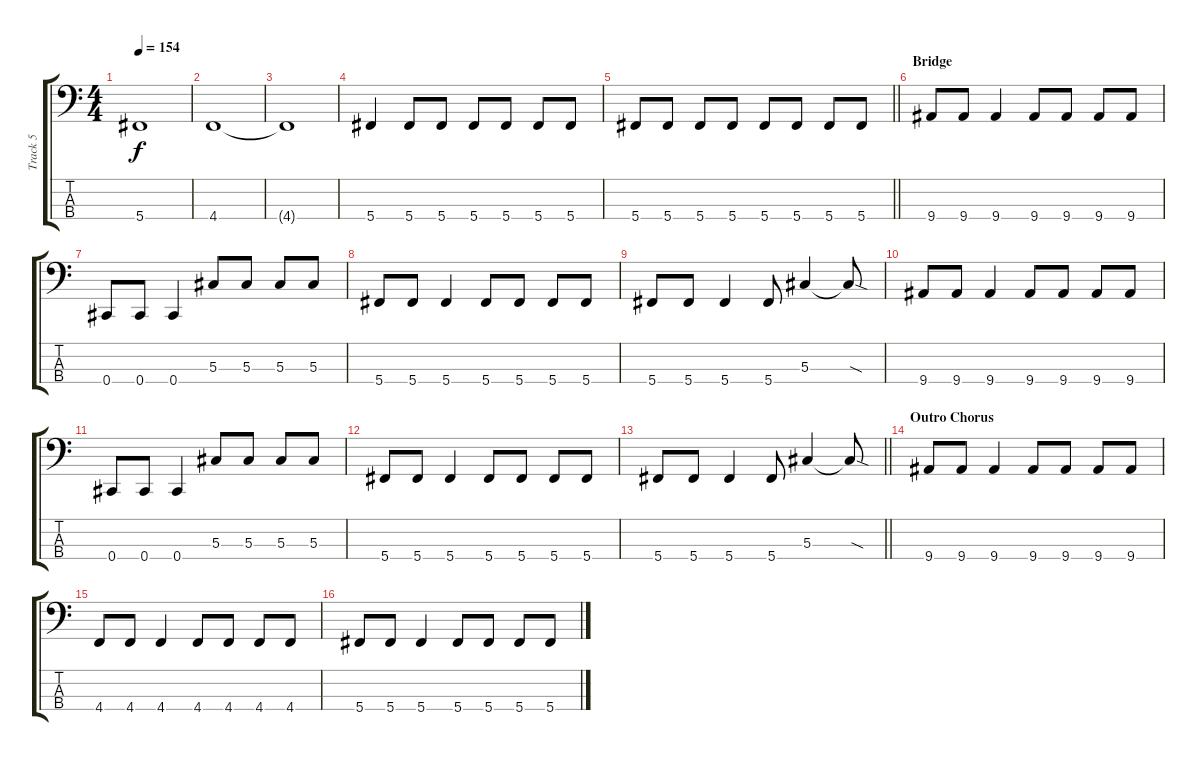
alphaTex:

\track ("Track 5" "Track 5") {instrument electricbasspick}
\staff {score tabs}
\tuning (Gb2 Db2 Ab1 Db1) {hide}
\ts (4 4)
\tempo 154
\clef f4
\ks c
5.4{t}.1{dy f} |
4.4.1 |
4.4{t}.1 |
5.4.4 5.4.8 5.4.8 5.4.8 5.4.8 5.4.8 5.4.8 |
\barLineRight lightlight
5.4.8 5.4.8 5.4.8 5.4.8 5.4.8 5.4.8 5.4.8 5.4.8 |
\section ("" "Bridge")
9.4.8 9.4.8 9.4.4 9.4.8 9.4.8 9.4.8 9.4.8 |
0.4.8 0.4.8 0.4.4 5.3.8 5.3.8 5.3.8 5.3.8 |
5.4.8 5.4.8 5.4.4 5.4.8 5.4.8 5.4.8 5.4.8 |
5.4.8 5.4.8 5.4.4 5.4.8 5.3.4 5.3{sod t}.8 |
9.4.8 9.4.8 9.4.4 9.4.8 9.4.8 9.4.8 9.4.8 |
0.4.8 0.4.8 0.4.4 5.3.8 5.3.8 5.3.8 5.3.8 |
5.4.8 5.4.8 5.4.4 5.4.8 5.4.8 5.4.8 5.4.8 |
\barLineRight lightlight
5.4.8 5.4.8 5.4.4 5.4.8 5.3.4 5.3{sod t}.8 |
\section ("" "Outro Chorus")
9.4.8 9.4.8 9.4.4 9.4.8 9.4.8 9.4.8 9.4.8 |
4.4.8 4.4.8 4.4.4 4.4.8 4.4.8 4.4.8 4.4.8 |
5.4.8 5.4.8 5.4.4 5.4.8 5.4.8 5.4.8 5.4.8
